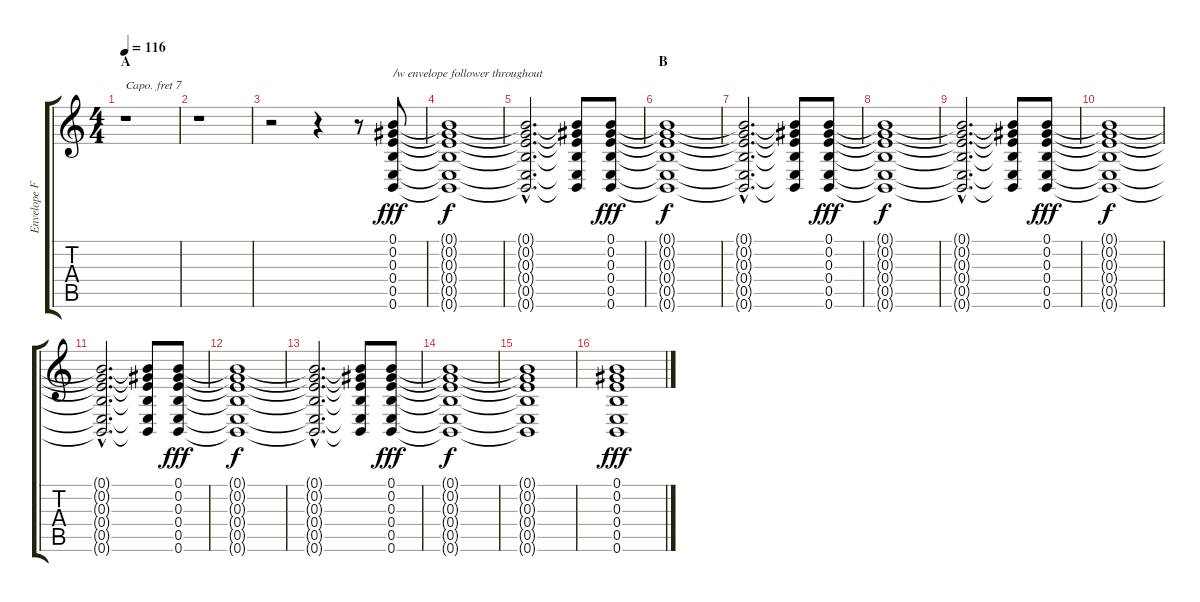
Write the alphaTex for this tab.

\track ("Envelope Follower" "Envelope F") {instrument pad3polysynth}
\staff {score tabs}
\capo 7
\tuning (E4 Db4 A3 E3 A2 E2) {hide}
\ts (4 4)
\section ("" "A")
\tempo 116
\clef g2
\ks c
r.1{dy fff instrument pad3polysynth} |
r.1 |
r.2 r.4 r.8 (0.1 0.2 0.3 0.4 0.5 0.6).8{txt "/w envelope follower throughout"} |
(0.1{t} 0.2{t} 0.3{t} 0.4{t} 0.5{t} 0.6{t}).1{dy f} |
(0.1{hac t} 0.2{hac t} 0.3{hac t} 0.4{hac t} 0.5{hac t} 0.6{hac t}).2{d} (0.1{t} 0.2{t} 0.3{t} 0.4{t} 0.5{t} 0.6{t}).8 (0.1 0.2 0.3 0.4 0.5 0.6).8{dy fff} |
\section ("" "B")
(0.1{t} 0.2{t} 0.3{t} 0.4{t} 0.5{t} 0.6{t}).1{dy f} |
(0.1{hac t} 0.2{hac t} 0.3{hac t} 0.4{hac t} 0.5{hac t} 0.6{hac t}).2{d} (0.1{t} 0.2{t} 0.3{t} 0.4{t} 0.5{t} 0.6{t}).8 (0.1 0.2 0.3 0.4 0.5 0.6).8{dy fff} |
(0.1{t} 0.2{t} 0.3{t} 0.4{t} 0.5{t} 0.6{t}).1{dy f} |
(0.1{hac t} 0.2{hac t} 0.3{hac t} 0.4{hac t} 0.5{hac t} 0.6{hac t}).2{d} (0.1{t} 0.2{t} 0.3{t} 0.4{t} 0.5{t} 0.6{t}).8 (0.1 0.2 0.3 0.4 0.5 0.6).8{dy fff} |
(0.1{t} 0.2{t} 0.3{t} 0.4{t} 0.5{t} 0.6{t}).1{dy f} |
(0.1{hac t} 0.2{hac t} 0.3{hac t} 0.4{hac t} 0.5{hac t} 0.6{hac t}).2{d} (0.1{t} 0.2{t} 0.3{t} 0.4{t} 0.5{t} 0.6{t}).8 (0.1 0.2 0.3 0.4 0.5 0.6).8{dy fff} |
(0.1{t} 0.2{t} 0.3{t} 0.4{t} 0.5{t} 0.6{t}).1{dy f} |
(0.1{hac t} 0.2{hac t} 0.3{hac t} 0.4{hac t} 0.5{hac t} 0.6{hac t}).2{d} (0.1{t} 0.2{t} 0.3{t} 0.4{t} 0.5{t} 0.6{t}).8 (0.1 0.2 0.3 0.4 0.5 0.6).8{dy fff} |
(0.1{t} 0.2{t} 0.3{t} 0.4{t} 0.5{t} 0.6{t}).1{dy f} |
(0.1{t} 0.2{t} 0.3{t} 0.4{t} 0.5{t} 0.6{t}).1 |
(0.1 0.2 0.3 0.4 0.5 0.6).1{dy fff}
